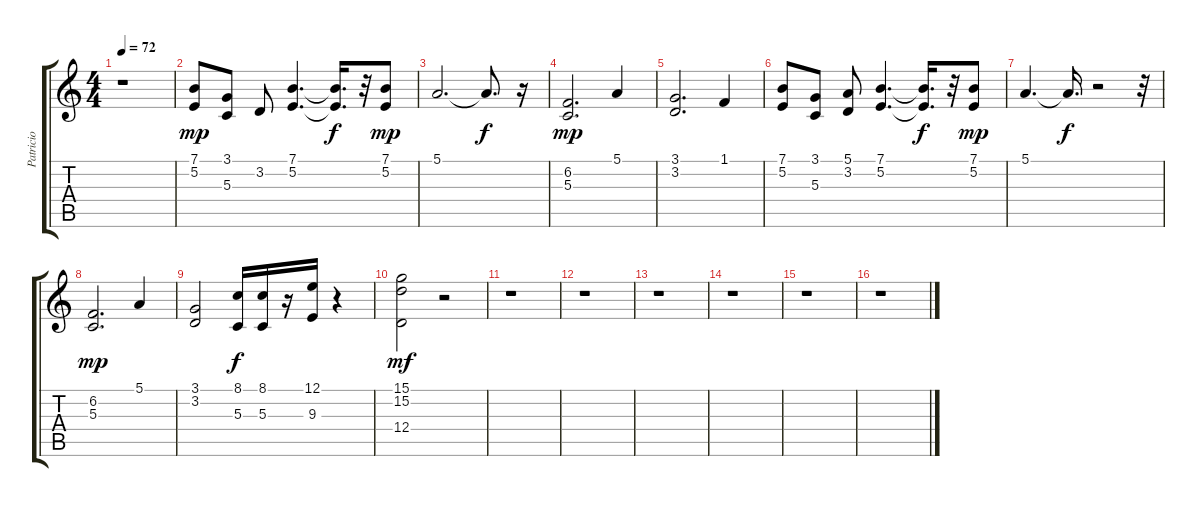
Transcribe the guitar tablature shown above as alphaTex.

\track ("Patricio" "Patricio") {instrument brasssection}
\staff {score tabs}
\tuning (E4 B3 G3 D3 A2 E2) {hide}
\ts (4 4)
\tempo 72
\clef g2
\ks c
r.1{dy f} |
(7.1 5.2).8{dy mp} (3.1 5.3).8 3.2.8 (7.1 5.2).4{d} (7.1{t} 5.2{t}).16{d dy f} r.32 (7.1 5.2).8{dy mp} |
5.1.2{d} 5.1{t}.8{d dy f} r.16 |
(6.2 5.3).2{d dy mp} 5.1.4 |
(3.1 3.2).2{d} 1.1.4 |
(7.1 5.2).8 (3.1 5.3).8 (5.1 3.2).8 (7.1 5.2).4{d} (7.1{t} 5.2{t}).16{d dy f} r.32 (7.1 5.2).8{dy mp} |
5.1.4{d} 5.1{t}.16{d dy f} r.2 r.32 |
(6.2 5.3).2{d dy mp} 5.1.4 |
(3.1 3.2).2 (8.1 5.3).16{dy f} (8.1 5.3).16 r.16 (12.1 9.3).16 r.4 |
(15.1 15.2 12.4).2{dy mf} r.2 |
r.1 |
r.1 |
r.1 |
r.1 |
r.1 |
r.1
